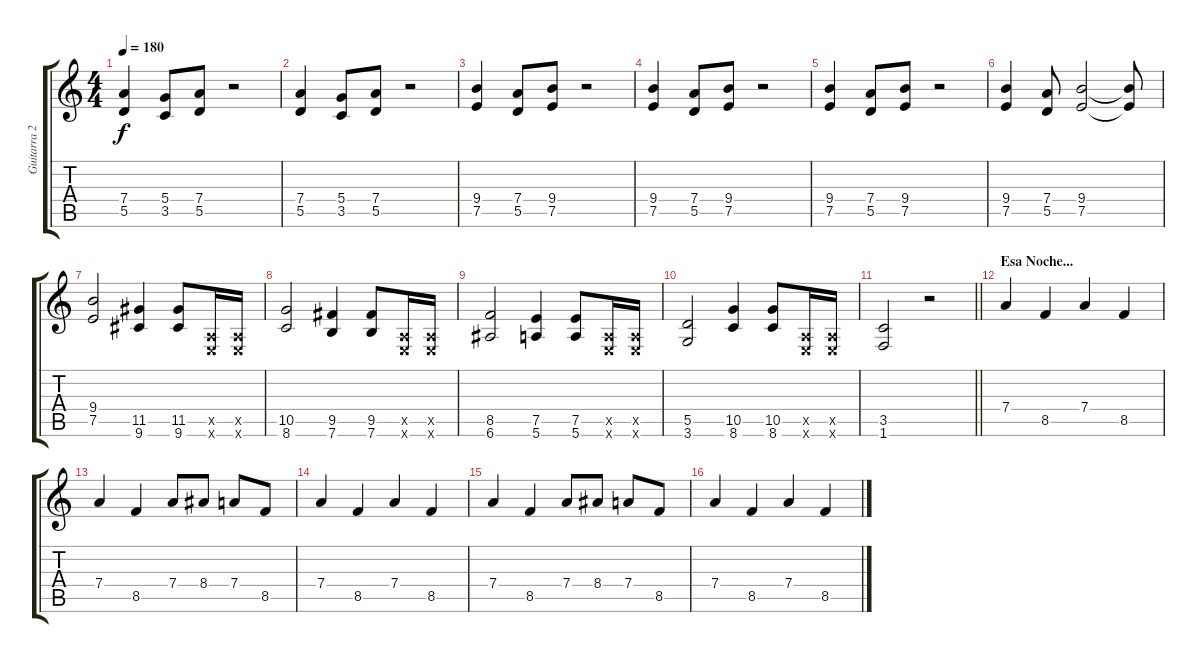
\track ("Guitarra 2" "Guitarra 2") {instrument distortionguitar}
\staff {score tabs}
\tuning (E4 B3 G3 D3 A2 E2) {hide}
\ts (4 4)
\tempo 180
\clef g2
\ks c
(7.4 5.5).4{dy f} (5.4 3.5).8 (7.4 5.5).8 r.2 |
(7.4 5.5).4 (5.4 3.5).8 (7.4 5.5).8 r.2 |
(9.4 7.5).4 (7.4 5.5).8 (9.4 7.5).8 r.2 |
(9.4 7.5).4 (7.4 5.5).8 (9.4 7.5).8 r.2 |
(9.4 7.5).4 (7.4 5.5).8 (9.4 7.5).8 r.2 |
(9.4 7.5).4 (7.4 5.5).8 (9.4 7.5).2 (9.4{t} 7.5{t}).8 |
(9.4 7.5).2 (11.5 9.6).4 (11.5 9.6).8 (0.5{x} 0.6{x}).16 (0.5{x} 0.6{x}).16 |
(10.5 8.6).2 (9.5 7.6).4 (9.5 7.6).8 (0.5{x} 0.6{x}).16 (0.5{x} 0.6{x}).16 |
(8.5 6.6).2 (7.5 5.6).4 (7.5 5.6).8 (0.5{x} 0.6{x}).16 (0.5{x} 0.6{x}).16 |
(5.5 3.6).2 (10.5 8.6).4 (10.5 8.6).8 (0.5{x} 0.6{x}).16 (0.5{x} 0.6{x}).16 |
\barLineRight lightlight
(3.5 1.6).2 r.2 |
\section ("" "Esa Noche...")
7.4.4{instrument distortionguitar} 8.5.4 7.4.4 8.5.4 |
7.4.4 8.5.4 7.4.8 8.4.8 7.4.8 8.5.8 |
7.4.4 8.5.4 7.4.4 8.5.4 |
7.4.4 8.5.4 7.4.8 8.4.8 7.4.8 8.5.8 |
7.4.4 8.5.4 7.4.4 8.5.4
